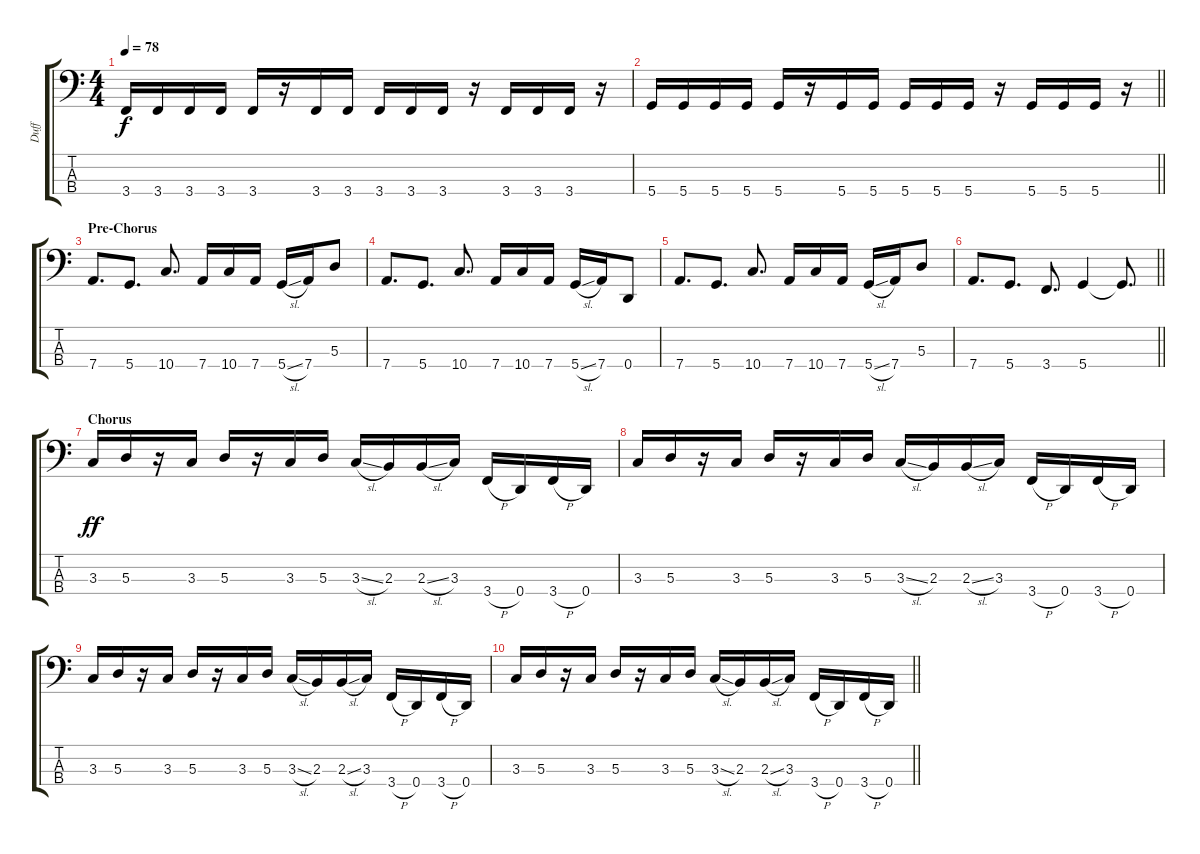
\track ("Duff" "Duff") {instrument electricbasspick}
\staff {score tabs}
\tuning (G2 D2 A1 D1) {hide}
\ts (4 4)
\tempo 78
\clef f4
\ks c
3.4.16{dy f} 3.4.16 3.4.16 3.4.16 3.4.16 r.16 3.4.16 3.4.16 3.4.16 3.4.16 3.4.16 r.16 3.4.16 3.4.16 3.4.16 r.16 |
\barLineRight lightlight
5.4.16 5.4.16 5.4.16 5.4.16 5.4.16 r.16 5.4.16 5.4.16 5.4.16 5.4.16 5.4.16 r.16 5.4.16 5.4.16 5.4.16 r.16 |
\section ("" "Pre-Chorus")
7.4.8{d} 5.4.8{d} 10.4.8{d} 7.4.16 10.4.16 7.4.16 5.4{sl}.16 7.4.16 5.3.8 |
7.4.8{d} 5.4.8{d} 10.4.8{d} 7.4.16 10.4.16 7.4.16 5.4{sl}.16 7.4.16 0.4.8 |
7.4.8{d} 5.4.8{d} 10.4.8{d} 7.4.16 10.4.16 7.4.16 5.4{sl}.16 7.4.16 5.3.8 |
\barLineRight lightlight
7.4.8{d} 5.4.8{d} 3.4.8{d} 5.4.4 5.4{t}.8{d} |
\section ("" "Chorus")
3.3.16{dy ff} 5.3.16 r.16 3.3.16 5.3.16 r.16 3.3.16 5.3.16 3.3{sl}.16 2.3.16 2.3{sl}.16 3.3.16 3.4{h}.16 0.4.16 3.4{h}.16 0.4.16 |
3.3.16 5.3.16 r.16 3.3.16 5.3.16 r.16 3.3.16 5.3.16 3.3{sl}.16 2.3.16 2.3{sl}.16 3.3.16 3.4{h}.16 0.4.16 3.4{h}.16 0.4.16 |
3.3.16 5.3.16 r.16 3.3.16 5.3.16 r.16 3.3.16 5.3.16 3.3{sl}.16 2.3.16 2.3{sl}.16 3.3.16 3.4{h}.16 0.4.16 3.4{h}.16 0.4.16 |
\barLineRight lightlight
3.3.16 5.3.16 r.16 3.3.16 5.3.16 r.16 3.3.16 5.3.16 3.3{sl}.16 2.3.16 2.3{sl}.16 3.3.16 3.4{h}.16 0.4.16 3.4{h}.16 0.4.16
